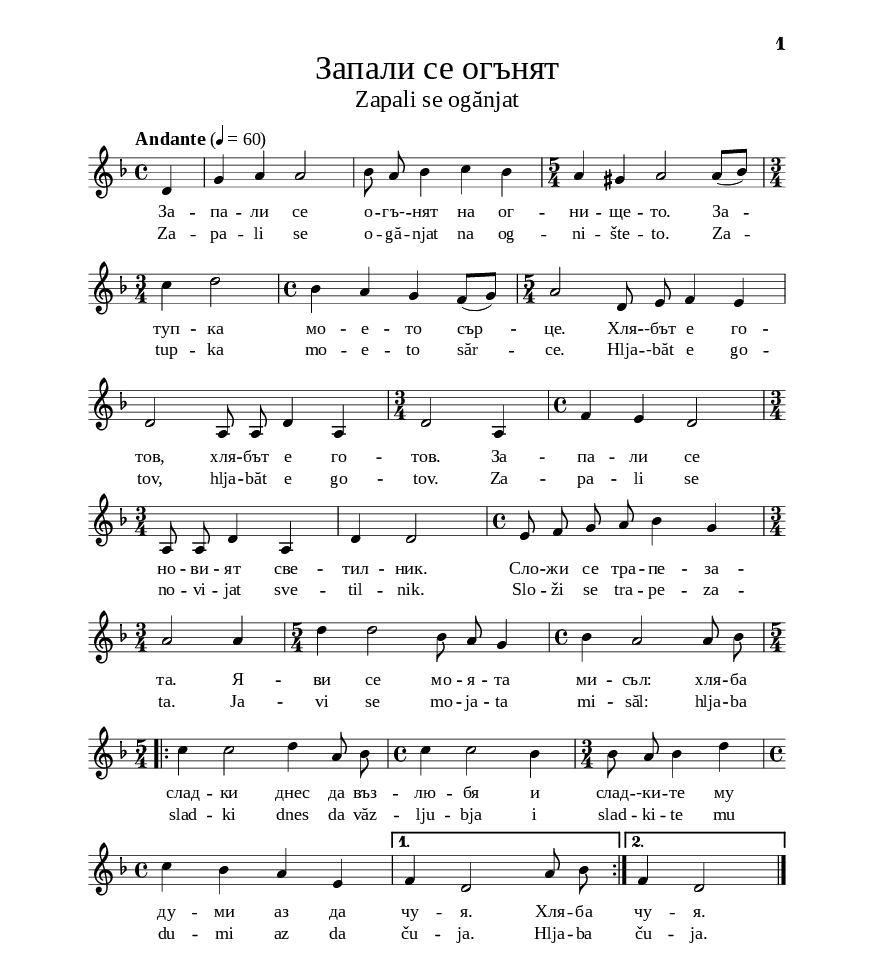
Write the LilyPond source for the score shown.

\version "2.24.3"

% include paper part and global functions
\include "include/globals.ily"

\bookpart {
  \label #'ref097
  \tocItem \markup "Запали се огънят – Zapali se ogănjat"
  \include "include/bookpart-paper.ily"
  \score {
    \include "include/score-layout.ily"


    \new Voice \absolute  {
      \clef treble
      \key d \minor
      \time 4/4
      \tempoFunc "Andante" 4 "60"

      \autoBeamOff
      \partial 4

      d'4 | g'4 a' a'2 | bes'8 a' bes'4 c'' bes' | \time 5/4  a'4 gis' a'2 a'8 [( bes' )] \break |

      \time 3/4  c''4 d''2 | \time 4/4  bes'4 a' g' f'8 [( g' )] | \time 5/4  a'2 d'8 e' f'4 e' \break |

      \autoBeamOff d'2 a8 a d'4 a |  \time 3/4  d'2 a4 |  \time 4/4  f'4 e' d'2 \break |

      \time 3/4  a8 a d'4 a | d'4 d'2 | \time 4/4  e'8 f' g' a' bes'4 g' \break |

      \time 3/4  a'2 a'4 |  \time 5/4  d''4 d''2 bes'8 a' g'4 | \time 4/4  bes'4 a'2 a'8 bes' \break |

      \time 5/4  \repeat volta 2 {
        c''4 c''2 d''4 a'8 bes' | \time 4/4  c''4 c''2 bes'4 | \time 3/4  bes'8 a' bes'4 d'' \break |

        \time 4/4  c''4 bes' a' e'
      } \alternative { { | f'4 d'2 a'8 bes' | } {  f'4 d'2 } } \bar "|."
    }

    \addlyrics {
      За -- па --
      ли се о -- "гъ-" -- нят на ог -- ни -- ще -- то.
      За -- туп -- ка мо -- е -- то сър -- це. Хля --
      "-бът" е го -- тов, хля -- бът е го -- тов. За --
      па -- ли се но -- ви -- ят све -- тил -- ник.
      Сло -- жи се тра -- пе -- за -- та. Я -- ви се
      мо -- я -- та ми -- съл: хля -- ба слад -- ки
      днес да въз -- лю -- бя и слад -- "-ки" -- те му
      ду -- ми аз да чу -- я. Хля -- ба чу -- я.
    }

   \addlyrics {
      Za -- pa --
      li se o -- gă -- njat na og -- ni -- šte -- to.
      Za -- tup -- ka mo -- e -- to săr -- ce. Hlja --
      "-băt" e go -- tov, hlja -- băt e go -- tov. Za --
      pa -- li se no -- vi -- jat sve -- til -- nik.
      Slo -- ži se tra -- pe -- za -- ta. Ja -- vi se
      mo -- ja -- ta mi -- săl: hlja -- ba slad -- ki
      dnes da văz -- lju -- bja i slad -- ki -- te mu
      du -- mi az da ču -- ja. Hlja -- ba ču -- ja.
    }


    \header {
      title = \titleFunc "Запали се огънят" "Zapali se ogănjat"
    }

    \midi{}

  } % score

  %\markup \dc-one "D.C."
  %

  % include foreign translation(s) of the song
  \pageBreak
  \version "2.24.3"

\markup \fill-line { \fontsize #deTitleFontSize "Das Feuer entzündete sich" }
\markup \null
\markup \null
\markup \fontsize #deCoupletFontSize {
  \hspace #10
  \override #`(baseline-skip . ,deCoupletBaselineSkip)

  \column {
    \line { " " Es wurde entzündet das Feuer der Feuerstelle.  }

    \line { " " Zu schlagen begann mein Herz.}
    \line { " " Das Brot ist bereit, das Brot ist bereit. }
    \line { " " }

    \line { " " Der neue Leuchter wurde angezündet.  }

    \line { " "Die Tafel wurde gedeckt. }
    \line { " " Mein Gedanke leuchtete auf:  }

    \line { " "Möge ich heute das köstliche Brot lieben }

    \line { " "und seine süßen Worte hören.}
    \line { " "Möge ich heute das köstliche Brot lieben }

    \line { " "und seine süßen Worte hören.}


  }


}


} % bookpart
